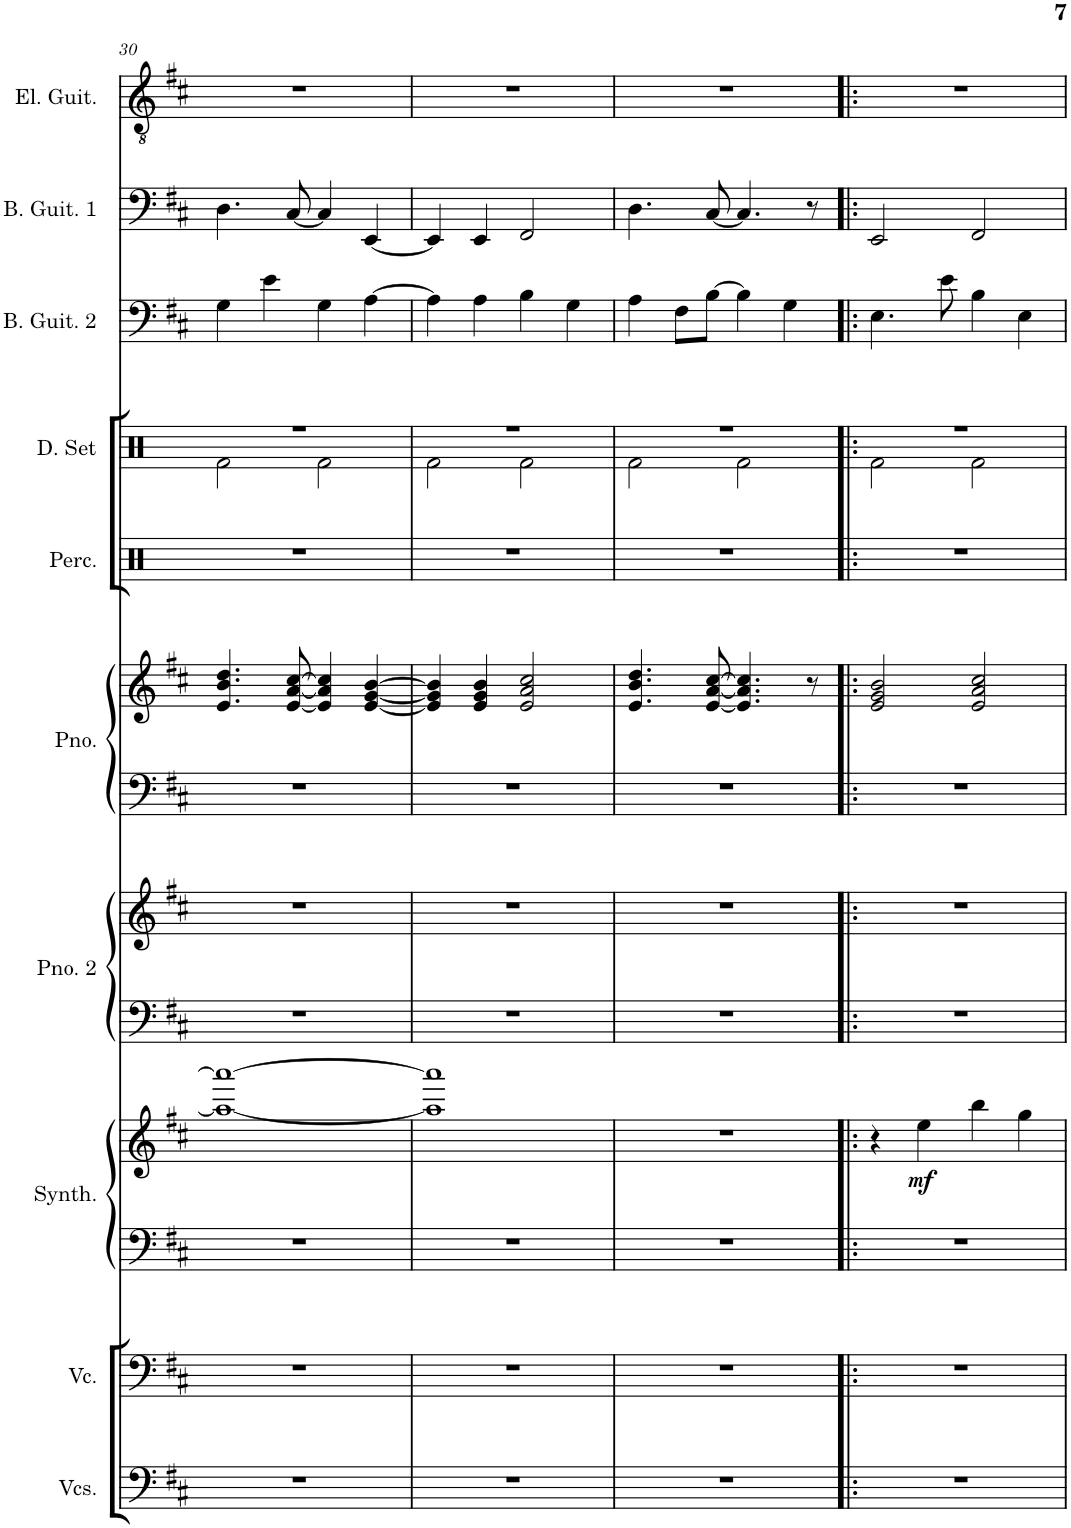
**kern	**kern	**kern	**kern	**dynam	**kern	**kern	**kern	**kern	**kern	**kern	**kern	**kern	**kern
*part10	*part9	*part8	*part8	*part8	*part7	*part7	*part6	*part6	*part5	*part4	*part3	*part2	*part1
*staff13	*staff12	*staff11	*staff10	*staff10/11	*staff9	*staff8	*staff7	*staff6	*staff5	*staff4	*staff3	*staff2	*staff1
*I"Violoncellos	*I"Violoncello	*I"Saw Synthesiser	*	*	*I"Piano 2	*	*I"Piano	*	*I"Percussion	*I"Drumset	*I"Bass Guitar 2	*I"Bass Guitar 1	*I"Electric Guitar
*I'Vcs.	*I'Vc.	*I'Synth.	*	*	*I'Pno. 2	*	*I'Pno.	*	*I'Perc.	*I'D. Set	*I'B. Guit. 2	*I'B. Guit. 1	*I'El. Guit.
!!LO:PB:g=z
*clefF4	*clefF4	*clefF4	*clefG2	*	*clefF4	*clefG2	*clefF4	*clefG2	*clefX	*clefX	*clefF4	*clefF4	*clefGv2
*	*	*	*	*	*	*	*	*	*	*	*Trd7c12	*Trd7c12	*
*k[f#c#]	*k[f#c#]	*k[f#c#]	*k[f#c#]	*	*k[f#c#]	*k[f#c#]	*k[f#c#]	*k[f#c#]	*k[]	*k[]	*k[f#c#]	*k[f#c#]	*k[f#c#]
*M4/4	*M4/4	*M4/4	*M4/4	*	*M4/4	*M4/4	*M4/4	*M4/4	*M4/4	*M4/4	*M4/4	*M4/4	*M4/4
=30	=30	=30	=30	=30	=30	=30	=30	=30	=30	=30	=30	=30	=30
*	*	*	*	*	*	*	*	*	*	*^	*	*	*
1r	1r	1r	1aa_ 1aaa_	.	1r	1r	1r	4.e/ 4.b/ 4.dd/	1r	1r	2Rf\	4G\	4.D\	1r
.	.	.	.	.	.	.	.	.	.	.	.	4e\	.	.
.	.	.	.	.	.	.	.	[8e/ [8a/ [8cc#/	.	.	.	.	[8C#/	.
.	.	.	.	.	.	.	.	4e/] 4a/] 4cc#/]	.	.	2Rf\	4G\	4C#/]	.
.	.	.	.	.	.	.	.	[4e/ [4g/ [4b/	.	.	.	[4A\	[4EE/	.
=31	=31	=31	=31	=31	=31	=31	=31	=31	=31	=31	=31	=31	=31	=31
1r	1r	1r	1aa] 1aaa]	.	1r	1r	1r	4e/] 4g/] 4b/]	1r	1r	2Rf\	4A\]	4EE/]	1r
.	.	.	.	.	.	.	.	4e/ 4g/ 4b/	.	.	.	4A\	4EE/	.
.	.	.	.	.	.	.	.	2e/ 2a/ 2cc#/	.	.	2Rf\	4B\	2FF#/	.
.	.	.	.	.	.	.	.	.	.	.	.	4G\	.	.
=32	=32	=32	=32	=32	=32	=32	=32	=32	=32	=32	=32	=32	=32	=32
1r	1r	1r	1r	.	1r	1r	1r	4.e/ 4.b/ 4.dd/	1r	1r	2Rf\	4A\	4.D\	1r
.	.	.	.	.	.	.	.	.	.	.	.	8F#\L	.	.
.	.	.	.	.	.	.	.	[8e/ [8a/ [8cc#/	.	.	.	[8B\J	[8C#/	.
.	.	.	.	.	.	.	.	4.e/] 4.a/] 4.cc#/]	.	.	2Rf\	4B\]	4.C#/]	.
.	.	.	.	.	.	.	.	.	.	.	.	4G\	.	.
.	.	.	.	.	.	.	.	8r	.	.	.	.	8r	.
=33!|:	=33!|:	=33!|:	=33!|:	=33!|:	=33!|:	=33!|:	=33!|:	=33!|:	=33!|:	=33!|:	=33!|:	=33!|:	=33!|:	=33!|:
1r	1r	1r	4r	.	1r	1r	1r	2e/ 2g/ 2b/	1r	1r	2Rf\	4.E\	2EE/	1r
!	!	!	!	!LO:DY:b	!	!	!	!	!	!	!	!	!	!
.	.	.	4ee\	mf	.	.	.	.	.	.	.	.	.	.
.	.	.	.	.	.	.	.	.	.	.	.	8e\	.	.
.	.	.	4bb\	.	.	.	.	2e/ 2a/ 2cc#/	.	.	2Rf\	4B\	2FF#/	.
.	.	.	4gg\	.	.	.	.	.	.	.	.	4E\	.	.
*	*	*	*	*	*	*	*	*	*	*v	*v	*	*	*
=	=	=	=	=	=	=	=	=	=	=	=	=	=
*-	*-	*-	*-	*-	*-	*-	*-	*-	*-	*-	*-	*-	*-
